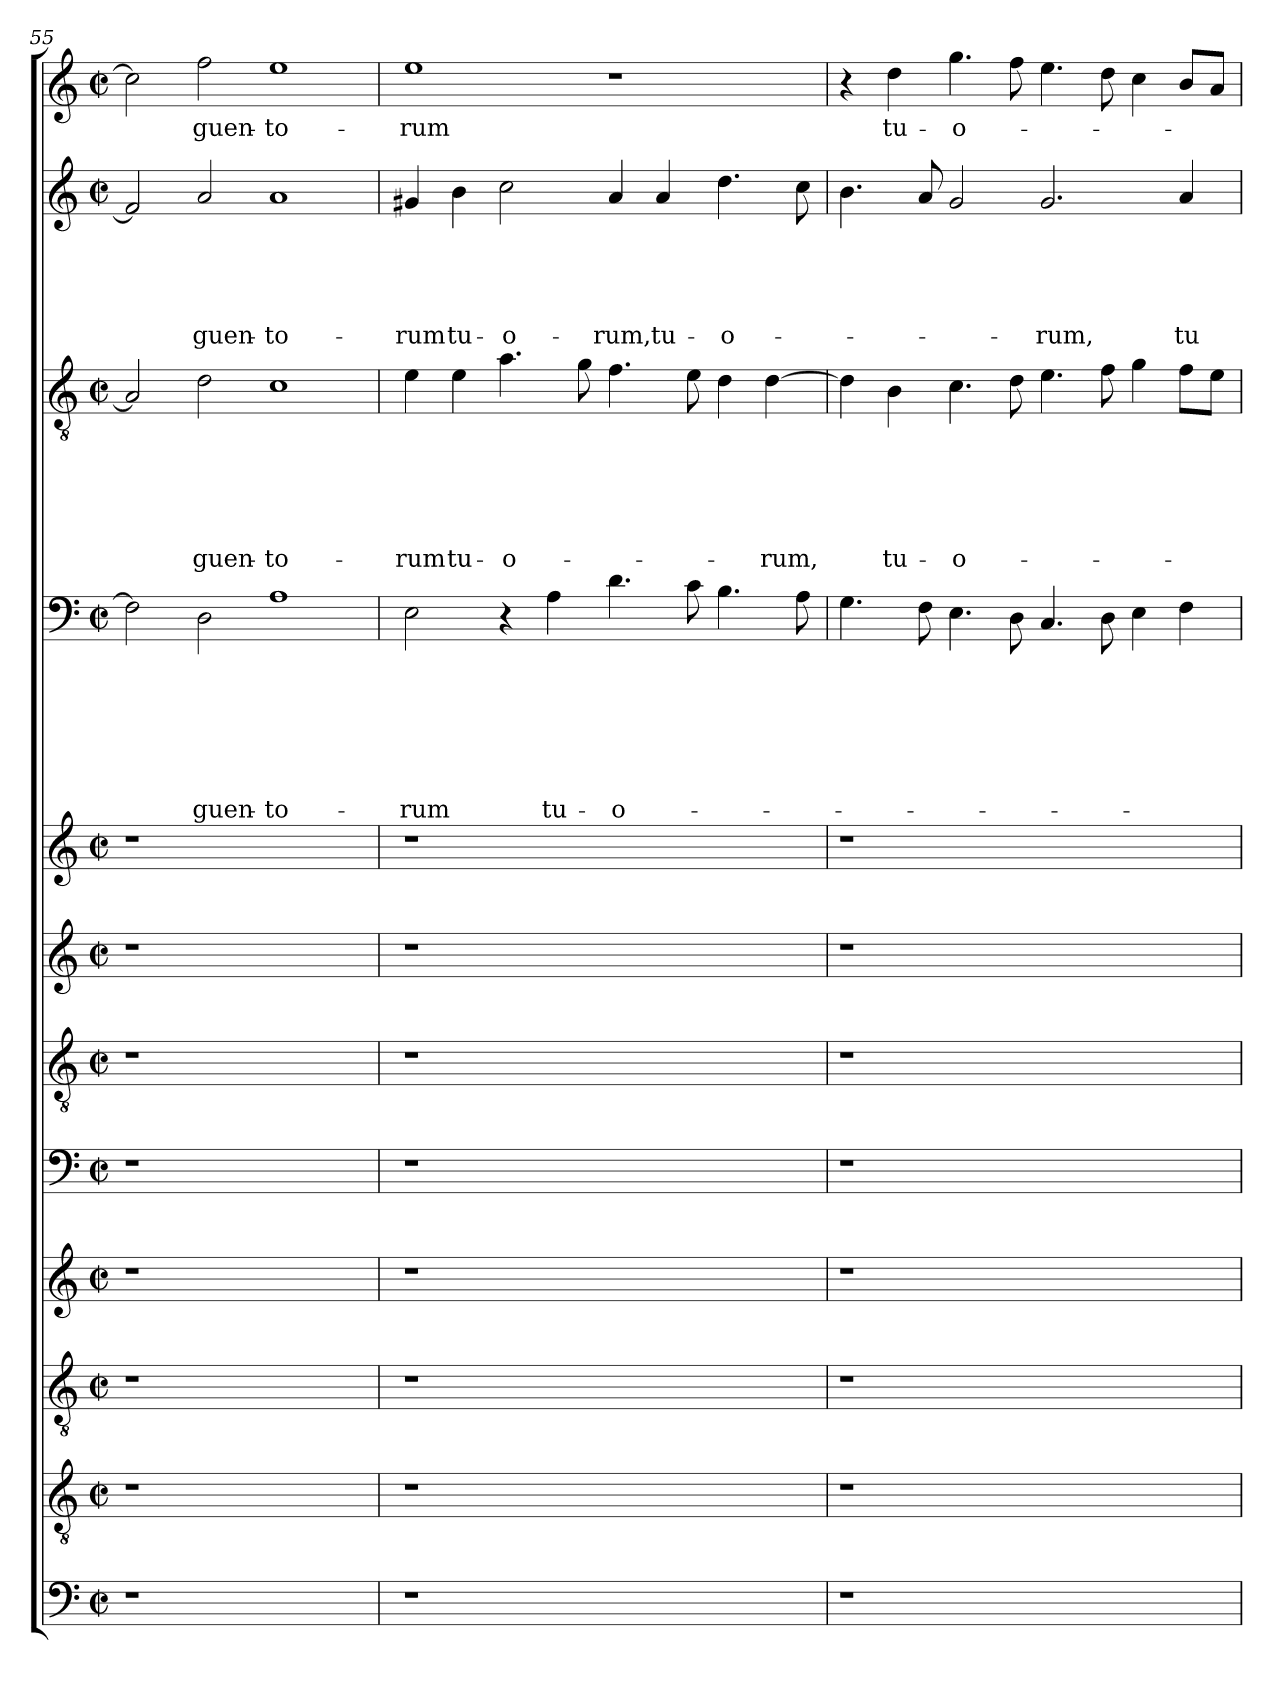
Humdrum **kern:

**kern	**kern	**kern	**kern	**kern	**kern	**kern	**kern	**kern	**text	**text	**text	**text	**text	**text	**text	**kern	**text	**text	**text	**text	**text	**text	**kern	**text	**text	**text	**text	**text	**kern	**text
*part12	*part11	*part10	*part9	*part8	*part7	*part6	*part5	*part4	*part4	*part4	*part4	*part4	*part4	*part4	*part4	*part3	*part3	*part3	*part3	*part3	*part3	*part3	*part2	*part2	*part2	*part2	*part2	*part2	*part1	*part1
*staff12	*staff11	*staff10	*staff9	*staff8	*staff7	*staff6	*staff5	*staff4	*staff4	*staff4	*staff4	*staff4	*staff4	*staff4	*staff4	*staff3	*staff3	*staff3	*staff3	*staff3	*staff3	*staff3	*staff2	*staff2	*staff2	*staff2	*staff2	*staff2	*staff1	*staff1
*clefF4	*clefGv2	*clefGv2	*clefG2	*clefF4	*clefGv2	*clefG2	*clefG2	*clefF4	*	*	*	*	*	*	*	*clefGv2	*	*	*	*	*	*	*clefG2	*	*	*	*	*	*clefG2	*
*k[]	*k[]	*k[]	*k[]	*k[]	*k[]	*k[]	*k[]	*k[]	*	*	*	*	*	*	*	*k[]	*	*	*	*	*	*	*k[]	*	*	*	*	*	*k[]	*
*C:	*C:	*C:	*C:	*C:	*C:	*C:	*C:	*C:	*	*	*	*	*	*	*	*C:	*	*	*	*	*	*	*C:	*	*	*	*	*	*C:	*
*M2/2	*M2/2	*M2/2	*M2/2	*M2/2	*M2/2	*M2/2	*M2/2	*M2/2	*	*	*	*	*	*	*	*M2/2	*	*	*	*	*	*	*M2/2	*	*	*	*	*	*M2/2	*
*met(c|)	*met(c|)	*met(c|)	*met(c|)	*met(c|)	*met(c|)	*met(c|)	*met(c|)	*met(c|)	*	*	*	*	*	*	*	*met(c|)	*	*	*	*	*	*	*met(c|)	*	*	*	*	*	*met(c|)	*
=55	=55	=55	=55	=55	=55	=55	=55	=55	=55	=55	=55	=55	=55	=55	=55	=55	=55	=55	=55	=55	=55	=55	=55	=55	=55	=55	=55	=55	=55	=55
1r	1r	1r	1r	1r	1r	1r	1r	2F\]	.	.	.	.	.	.	.	2A/]	.	.	.	.	.	.	2f/]	.	.	.	.	.	2cc\]	.
!	!	!	!	!	!	!	!	!	!	!	!	!	!	!	!LO:LY:b	!	!	!	!	!	!	!LO:LY:b	!	!	!	!	!	!LO:LY:b	!	!LO:LY:b
.	.	.	.	.	.	.	.	2D\	.	.	.	.	.	.	-guen-	2d\	.	.	.	.	.	-guen-	2a/	.	.	.	.	-guen-	2ff\	-guen-
!	!	!	!	!	!	!	!	!	!	!	!	!	!	!	!LO:LY:b	!	!	!	!	!	!	!LO:LY:b	!	!	!	!	!	!LO:LY:b	!	!LO:LY:b
1ryy	1ryy	1ryy	1ryy	1ryy	1ryy	1ryy	1ryy	1A	.	.	.	.	.	.	-to-	1c	.	.	.	.	.	-to-	1a	.	.	.	.	-to-	1ee	-to-
!!LO:PB:g=z
=56	=56	=56	=56	=56	=56	=56	=56	=56	=56	=56	=56	=56	=56	=56	=56	=56	=56	=56	=56	=56	=56	=56	=56	=56	=56	=56	=56	=56	=56	=56
!	!	!	!	!	!	!	!	!	!	!	!	!	!	!	!LO:LY:b	!	!	!	!	!	!	!LO:LY:b	!	!	!	!	!	!LO:LY:b	!	!LO:LY:b
1r	1r	1r	1r	1r	1r	1r	1r	2E\	.	.	.	.	.	.	-rum	4e\	.	.	.	.	.	-rum	4g#X/	.	.	.	.	-rum	1ee	-rum
!	!	!	!	!	!	!	!	!	!	!	!	!	!	!	!	!	!	!	!	!	!	!LO:LY:b	!	!	!	!	!	!LO:LY:b	!	!
.	.	.	.	.	.	.	.	.	.	.	.	.	.	.	.	4e\	.	.	.	.	.	tu-	4b\	.	.	.	.	tu-	.	.
!	!	!	!	!	!	!	!	!	!	!	!	!	!	!	!	!	!	!	!	!	!	!LO:LY:b	!	!	!	!	!	!LO:LY:b	!	!
.	.	.	.	.	.	.	.	4r	.	.	.	.	.	.	.	4.a\	.	.	.	.	.	-o-	2cc\	.	.	.	.	-o-	.	.
!	!	!	!	!	!	!	!	!	!	!	!	!	!	!	!LO:LY:b	!	!	!	!	!	!	!	!	!	!	!	!	!	!	!
.	.	.	.	.	.	.	.	4A\	.	.	.	.	.	.	tu-	.	.	.	.	.	.	.	.	.	.	.	.	.	.	.
.	.	.	.	.	.	.	.	.	.	.	.	.	.	.	.	8g\	.	.	.	.	.	.	.	.	.	.	.	.	.	.
!	!	!	!	!	!	!	!	!	!	!	!	!	!	!	!LO:LY:b	!	!	!	!	!	!	!	!	!	!	!	!	!LO:LY:b	!	!
1ryy	1ryy	1ryy	1ryy	1ryy	1ryy	1ryy	1ryy	4.d\	.	.	.	.	.	.	-o-	4.f\	.	.	.	.	.	.	4a/	.	.	.	.	-rum,	1r	.
!	!	!	!	!	!	!	!	!	!	!	!	!	!	!	!	!	!	!	!	!	!	!	!	!	!	!	!	!LO:LY:b	!	!
.	.	.	.	.	.	.	.	.	.	.	.	.	.	.	.	.	.	.	.	.	.	.	4a/	.	.	.	.	tu-	.	.
.	.	.	.	.	.	.	.	8c\	.	.	.	.	.	.	.	8e\	.	.	.	.	.	.	.	.	.	.	.	.	.	.
!	!	!	!	!	!	!	!	!	!	!	!	!	!	!	!	!	!	!	!	!	!	!	!	!	!	!	!	!LO:LY:b	!	!
.	.	.	.	.	.	.	.	4.B\	.	.	.	.	.	.	.	4d\	.	.	.	.	.	.	4.dd\	.	.	.	.	-o-	.	.
!	!	!	!	!	!	!	!	!	!	!	!	!	!	!	!	!	!	!	!	!	!	!LO:LY:b	!	!	!	!	!	!	!	!
.	.	.	.	.	.	.	.	.	.	.	.	.	.	.	.	[4d\	.	.	.	.	.	-rum,	.	.	.	.	.	.	.	.
.	.	.	.	.	.	.	.	8A\	.	.	.	.	.	.	.	.	.	.	.	.	.	.	8cc\	.	.	.	.	.	.	.
=57	=57	=57	=57	=57	=57	=57	=57	=57	=57	=57	=57	=57	=57	=57	=57	=57	=57	=57	=57	=57	=57	=57	=57	=57	=57	=57	=57	=57	=57	=57
1r	1r	1r	1r	1r	1r	1r	1r	4.G\	.	.	.	.	.	.	.	4d\]	.	.	.	.	.	.	4.b\	.	.	.	.	.	4r	.
!	!	!	!	!	!	!	!	!	!	!	!	!	!	!	!	!	!	!	!	!	!	!LO:LY:b	!	!	!	!	!	!	!	!LO:LY:b
.	.	.	.	.	.	.	.	.	.	.	.	.	.	.	.	4B\	.	.	.	.	.	tu-	.	.	.	.	.	.	4dd\	tu-
.	.	.	.	.	.	.	.	8F\	.	.	.	.	.	.	.	.	.	.	.	.	.	.	8a/	.	.	.	.	.	.	.
!	!	!	!	!	!	!	!	!	!	!	!	!	!	!	!	!	!	!	!	!	!	!LO:LY:b	!	!	!	!	!	!	!	!LO:LY:b
.	.	.	.	.	.	.	.	4.E\	.	.	.	.	.	.	.	4.c\	.	.	.	.	.	-o-	2g/	.	.	.	.	.	4.gg\	-o-
.	.	.	.	.	.	.	.	8D\	.	.	.	.	.	.	.	8d\	.	.	.	.	.	.	.	.	.	.	.	.	8ff\	.
!	!	!	!	!	!	!	!	!	!	!	!	!	!	!	!	!	!	!	!	!	!	!	!	!	!	!	!	!LO:LY:b	!	!
1ryy	1ryy	1ryy	1ryy	1ryy	1ryy	1ryy	1ryy	4.C/	.	.	.	.	.	.	.	4.e\	.	.	.	.	.	.	2.g/	.	.	.	.	-rum,	4.ee\	.
.	.	.	.	.	.	.	.	8D\	.	.	.	.	.	.	.	8f\	.	.	.	.	.	.	.	.	.	.	.	.	8dd\	.
.	.	.	.	.	.	.	.	4E\	.	.	.	.	.	.	.	4g\	.	.	.	.	.	.	.	.	.	.	.	.	4cc\	.
!	!	!	!	!	!	!	!	!	!	!	!	!	!	!	!	!	!	!	!	!	!	!	!	!	!	!	!	!LO:LY:b	!	!
.	.	.	.	.	.	.	.	4F\	.	.	.	.	.	.	.	8f\L	.	.	.	.	.	.	4a/	.	.	.	.	tu-	8b/L	.
.	.	.	.	.	.	.	.	.	.	.	.	.	.	.	.	8e\J	.	.	.	.	.	.	.	.	.	.	.	.	8a/J	.
=	=	=	=	=	=	=	=	=	=	=	=	=	=	=	=	=	=	=	=	=	=	=	=	=	=	=	=	=	=	=
*-	*-	*-	*-	*-	*-	*-	*-	*-	*-	*-	*-	*-	*-	*-	*-	*-	*-	*-	*-	*-	*-	*-	*-	*-	*-	*-	*-	*-	*-	*-
